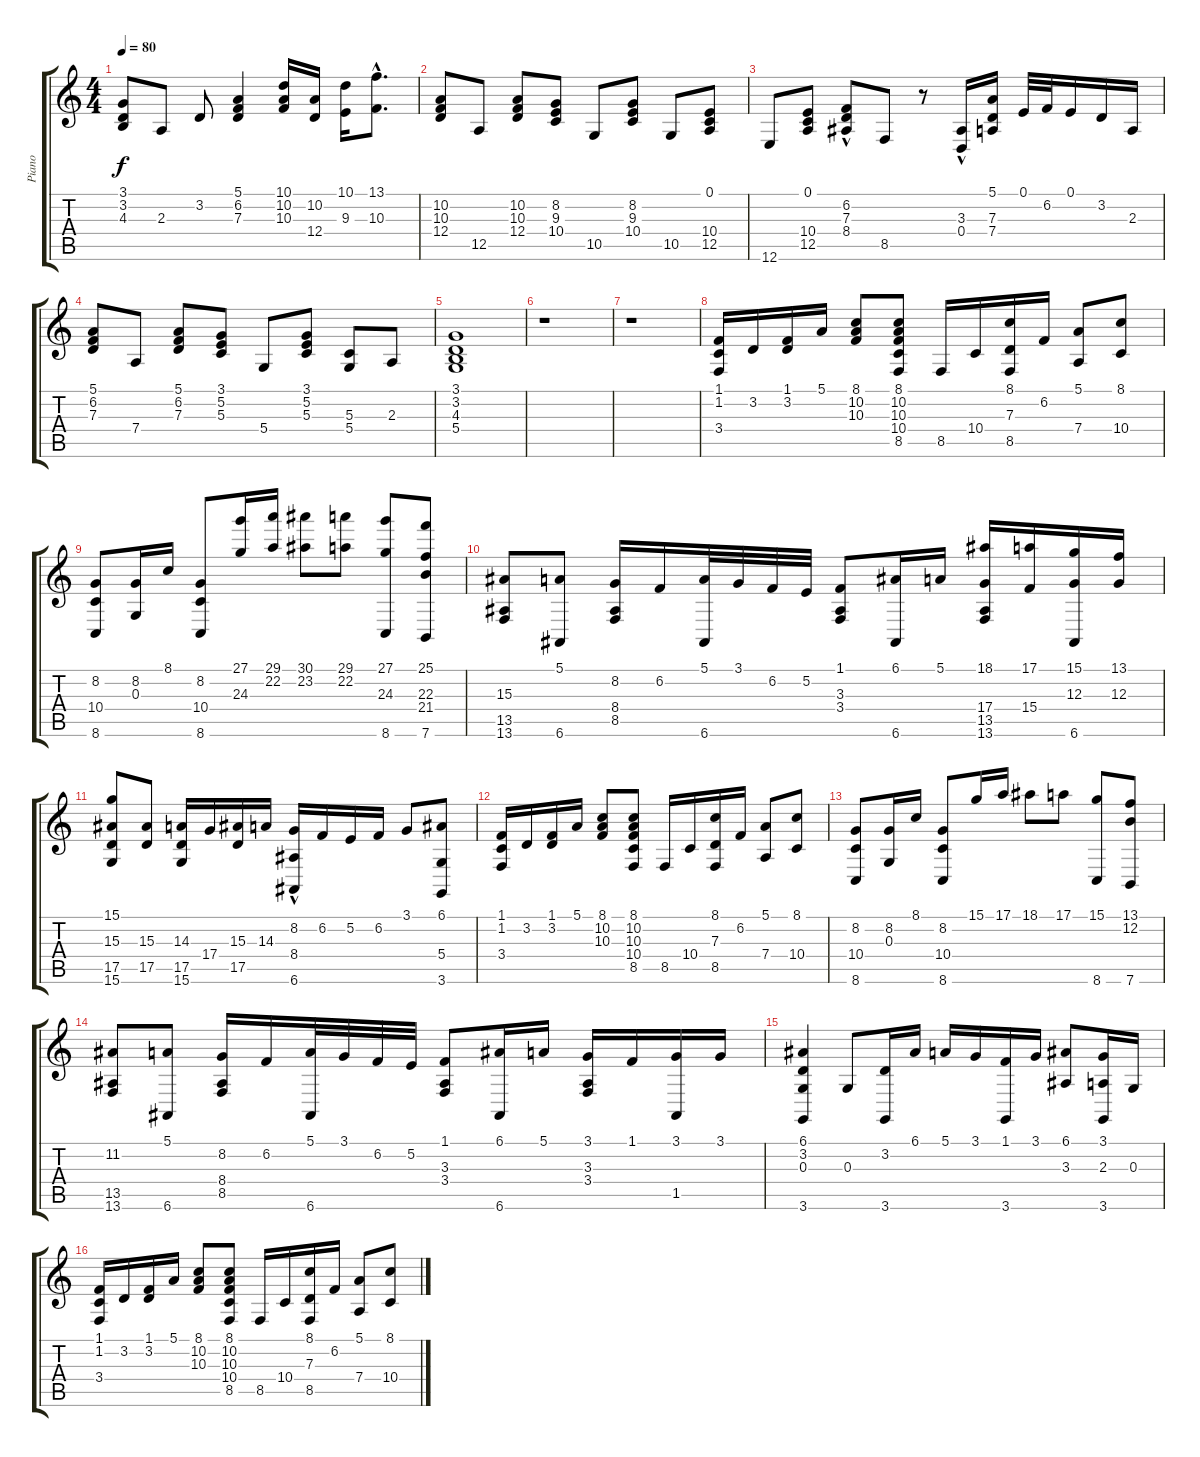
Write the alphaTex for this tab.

\track ("Piano" "Piano") {instrument acousticgrandpiano}
\staff {score tabs}
\tuning (E4 B3 G3 D3 A2 E2) {hide}
\ts (4 4)
\tempo 80
\clef g2
\ks c
(3.1 3.2 4.3).8{dy f} 2.3.8 3.2.8 (5.1 6.2 7.3).4 (10.1 10.2 10.3).16 (10.2 12.4).16 (10.1 9.3).16 (13.1{hac} 10.3{hac}).8{d} |
(10.2 10.3 12.4).8 12.5.8 (10.2 10.3 12.4).8 (8.2 9.3 10.4).8 10.5.8 (8.2 9.3 10.4).8 10.5.8 (0.1 10.4 12.5).8 |
12.6.8 (0.1 10.4 12.5).8 (6.2{hac} 7.3{hac} 8.4{hac}).8 8.5.8 r.8 (3.3 0.4{hac}).16 (5.1 7.3 7.4).16 0.1.32 6.2.32 0.1.16 3.2.16 2.3.16 |
(5.1 6.2 7.3).8 7.4.8 (5.1 6.2 7.3).8 (3.1 5.2 5.3).8 5.4.8 (3.1 5.2 5.3).8 (5.3 5.4).8 2.3.8 |
(3.1 3.2 4.3 5.4).1 |
r.1 |
r.1 |
(1.1 1.2 3.4).16 3.2.16 (1.1 3.2).16 5.1.16 (8.1 10.2 10.3).8 (8.1 10.2 10.3 10.4 8.5).8 8.5.16 10.4.16 (8.1 7.3 8.5).16 6.2.16 (5.1 7.4).8 (8.1 10.4).8 |
(8.2 10.4 8.6).8 (8.2 0.3).16 8.1.16 (8.2 10.4 8.6).8 (27.1 24.3).16 (29.1 22.2).16 (30.1 23.2).8 (29.1 22.2).8 (27.1 24.3 8.6).8 (25.1 22.3 21.4 7.6).8 |
(15.3 13.5 13.6).8 (5.1 6.6).8 (8.2 8.4 8.5).16 6.2.16 (5.1 6.6).32 3.1.32 6.2.32 5.2.32 (1.1 3.3 3.4).8 (6.1 6.6).16 5.1.16 (18.1 17.4 13.5 13.6).16 (17.1 15.4).16 (15.1 12.3 6.6).16 (13.1 12.3).16 |
(15.1 15.3 17.5 15.6).8 (15.3 17.5).8 (14.3 17.5 15.6).16 17.4.16 (15.3 17.5).16 14.3.16 (8.2 8.4{hac} 6.6{hac}).16 6.2.16 5.2.16 6.2.16 3.1.8 (6.1 5.4 3.6).8 |
(1.1 1.2 3.4).16 3.2.16 (1.1 3.2).16 5.1.16 (8.1 10.2 10.3).8 (8.1 10.2 10.3 10.4 8.5).8 8.5.16 10.4.16 (8.1 7.3 8.5).16 6.2.16 (5.1 7.4).8 (8.1 10.4).8 |
(8.2 10.4 8.6).8 (8.2 0.3).16 8.1.16 (8.2 10.4 8.6).8 15.1.16 17.1.16 18.1.8 17.1.8 (15.1 8.6).8 (13.1 12.2 7.6).8 |
(11.2 13.5 13.6).8 (5.1 6.6).8 (8.2 8.4 8.5).16 6.2.16 (5.1 6.6).32 3.1.32 6.2.32 5.2.32 (1.1 3.3 3.4).8 (6.1 6.6).16 5.1.16 (3.1 3.3 3.4).16 1.1.16 (3.1 1.5).16 3.1.16 |
(6.1 3.2 0.3 3.6).4 0.3.8 (3.2 3.6).16 6.1.16 5.1.16 3.1.16 (1.1 3.6).16 3.1.16 (6.1 3.3).8 (3.1 2.3 3.6).16 0.3.16 |
(1.1 1.2 3.4).16 3.2.16 (1.1 3.2).16 5.1.16 (8.1 10.2 10.3).8 (8.1 10.2 10.3 10.4 8.5).8 8.5.16 10.4.16 (8.1 7.3 8.5).16 6.2.16 (5.1 7.4).8 (8.1 10.4).8
